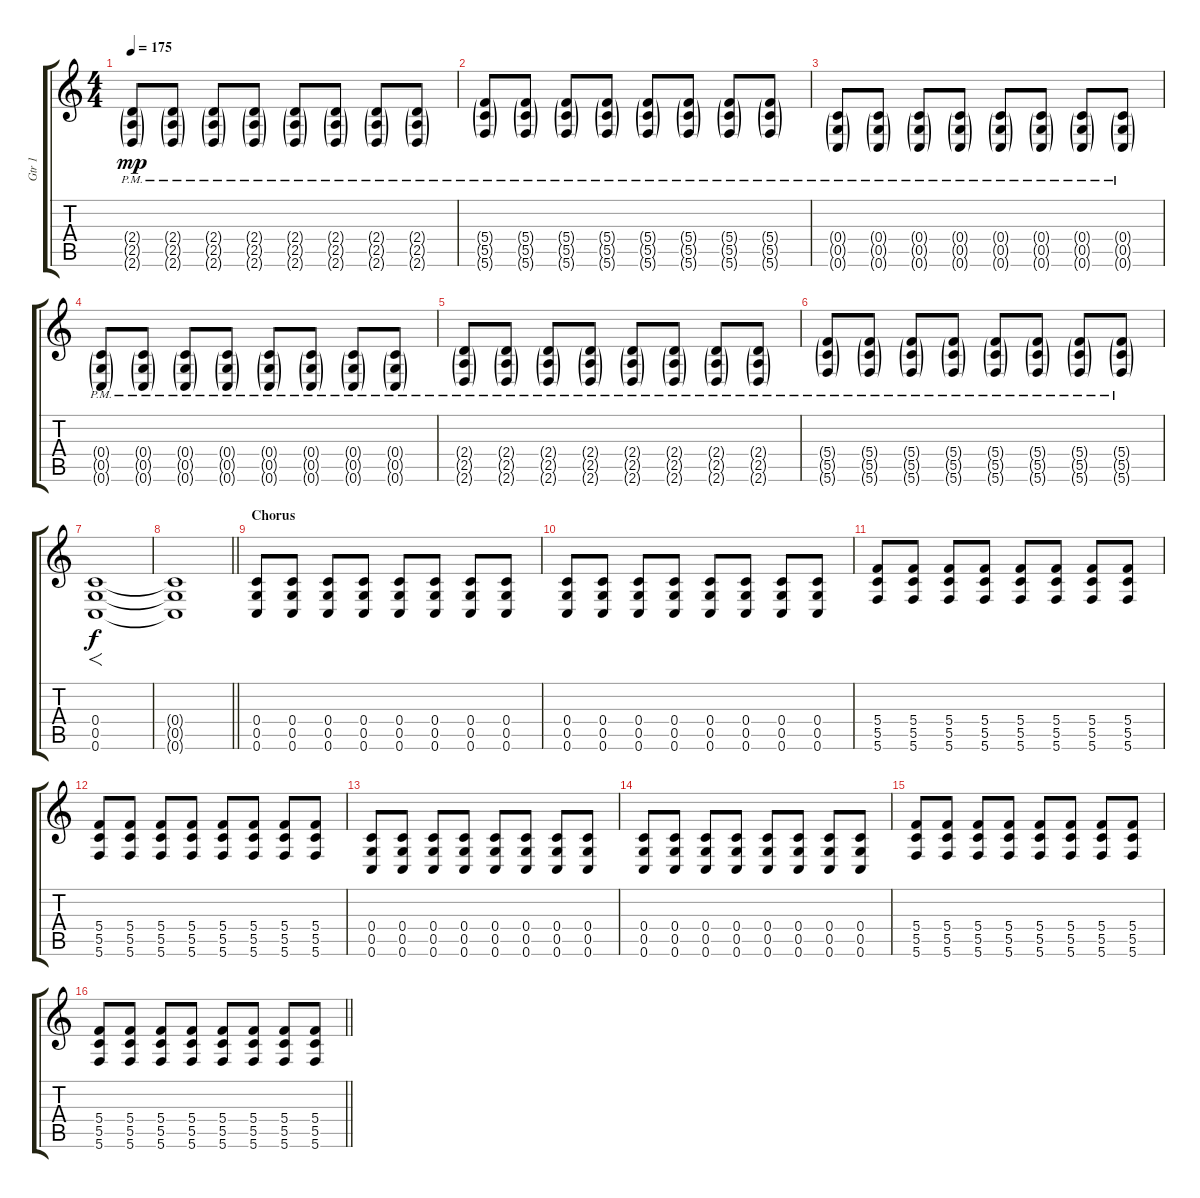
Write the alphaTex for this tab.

\track ("Gtr 1" "Gtr 1") {instrument overdrivenguitar}
\staff {score tabs}
\tuning (D4 A3 F3 C3 G2 C2) {hide}
\ts (4 4)
\tempo 175
\clef g2
\ks c
(2.4{g pm} 2.5{g pm} 2.6{g pm}).8{dy mp} (2.4{g pm} 2.5{g pm} 2.6{g pm}).8 (2.4{g pm} 2.5{g pm} 2.6{g pm}).8 (2.4{g pm} 2.5{g pm} 2.6{g pm}).8 (2.4{g pm} 2.5{g pm} 2.6{g pm}).8 (2.4{g pm} 2.5{g pm} 2.6{g pm}).8 (2.4{g pm} 2.5{g pm} 2.6{g pm}).8 (2.4{g pm} 2.5{g pm} 2.6{g pm}).8 |
(5.4{g pm} 5.5{g pm} 5.6{g pm}).8 (5.4{g pm} 5.5{g pm} 5.6{g pm}).8 (5.4{g pm} 5.5{g pm} 5.6{g pm}).8 (5.4{g pm} 5.5{g pm} 5.6{g pm}).8 (5.4{g pm} 5.5{g pm} 5.6{g pm}).8 (5.4{g pm} 5.5{g pm} 5.6{g pm}).8 (5.4{g pm} 5.5{g pm} 5.6{g pm}).8 (5.4{g pm} 5.5{g pm} 5.6{g pm}).8 |
(0.4{g pm} 0.5{g pm} 0.6{g pm}).8 (0.4{g pm} 0.5{g pm} 0.6{g pm}).8 (0.4{g pm} 0.5{g pm} 0.6{g pm}).8 (0.4{g pm} 0.5{g pm} 0.6{g pm}).8 (0.4{g pm} 0.5{g pm} 0.6{g pm}).8 (0.4{g pm} 0.5{g pm} 0.6{g pm}).8 (0.4{g pm} 0.5{g pm} 0.6{g pm}).8 (0.4{g pm} 0.5{g pm} 0.6{g pm}).8 |
(0.4{g pm} 0.5{g pm} 0.6{g pm}).8 (0.4{g pm} 0.5{g pm} 0.6{g pm}).8 (0.4{g pm} 0.5{g pm} 0.6{g pm}).8 (0.4{g pm} 0.5{g pm} 0.6{g pm}).8 (0.4{g pm} 0.5{g pm} 0.6{g pm}).8 (0.4{g pm} 0.5{g pm} 0.6{g pm}).8 (0.4{g pm} 0.5{g pm} 0.6{g pm}).8 (0.4{g pm} 0.5{g pm} 0.6{g pm}).8 |
(2.4{g pm} 2.5{g pm} 2.6{g pm}).8 (2.4{g pm} 2.5{g pm} 2.6{g pm}).8 (2.4{g pm} 2.5{g pm} 2.6{g pm}).8 (2.4{g pm} 2.5{g pm} 2.6{g pm}).8 (2.4{g pm} 2.5{g pm} 2.6{g pm}).8 (2.4{g pm} 2.5{g pm} 2.6{g pm}).8 (2.4{g pm} 2.5{g pm} 2.6{g pm}).8 (2.4{g pm} 2.5{g pm} 2.6{g pm}).8 |
(5.4{g pm} 5.5{g pm} 5.6{g pm}).8 (5.4{g pm} 5.5{g pm} 5.6{g pm}).8 (5.4{g pm} 5.5{g pm} 5.6{g pm}).8 (5.4{g pm} 5.5{g pm} 5.6{g pm}).8 (5.4{g pm} 5.5{g pm} 5.6{g pm}).8 (5.4{g pm} 5.5{g pm} 5.6{g pm}).8 (5.4{g pm} 5.5{g pm} 5.6{g pm}).8 (5.4{g pm} 5.5{g pm} 5.6{g pm}).8 |
(0.4 0.5 0.6).1{f dy f volume 13} |
\barLineRight lightlight
(0.4{t} 0.5{t} 0.6{t}).1 |
\section ("" "Chorus")
(0.4 0.5 0.6).8 (0.4 0.5 0.6).8 (0.4 0.5 0.6).8 (0.4 0.5 0.6).8 (0.4 0.5 0.6).8 (0.4 0.5 0.6).8 (0.4 0.5 0.6).8 (0.4 0.5 0.6).8 |
(0.4 0.5 0.6).8 (0.4 0.5 0.6).8 (0.4 0.5 0.6).8 (0.4 0.5 0.6).8 (0.4 0.5 0.6).8 (0.4 0.5 0.6).8 (0.4 0.5 0.6).8 (0.4 0.5 0.6).8 |
(5.4 5.5 5.6).8 (5.4 5.5 5.6).8 (5.4 5.5 5.6).8 (5.4 5.5 5.6).8 (5.4 5.5 5.6).8 (5.4 5.5 5.6).8 (5.4 5.5 5.6).8 (5.4 5.5 5.6).8 |
(5.4 5.5 5.6).8 (5.4 5.5 5.6).8 (5.4 5.5 5.6).8 (5.4 5.5 5.6).8 (5.4 5.5 5.6).8 (5.4 5.5 5.6).8 (5.4 5.5 5.6).8 (5.4 5.5 5.6).8 |
(0.4 0.5 0.6).8 (0.4 0.5 0.6).8 (0.4 0.5 0.6).8 (0.4 0.5 0.6).8 (0.4 0.5 0.6).8 (0.4 0.5 0.6).8 (0.4 0.5 0.6).8 (0.4 0.5 0.6).8 |
(0.4 0.5 0.6).8 (0.4 0.5 0.6).8 (0.4 0.5 0.6).8 (0.4 0.5 0.6).8 (0.4 0.5 0.6).8 (0.4 0.5 0.6).8 (0.4 0.5 0.6).8 (0.4 0.5 0.6).8 |
(5.4 5.5 5.6).8 (5.4 5.5 5.6).8 (5.4 5.5 5.6).8 (5.4 5.5 5.6).8 (5.4 5.5 5.6).8 (5.4 5.5 5.6).8 (5.4 5.5 5.6).8 (5.4 5.5 5.6).8 |
\barLineRight lightlight
(5.4 5.5 5.6).8 (5.4 5.5 5.6).8 (5.4 5.5 5.6).8 (5.4 5.5 5.6).8 (5.4 5.5 5.6).8 (5.4 5.5 5.6).8 (5.4 5.5 5.6).8 (5.4 5.5 5.6).8
